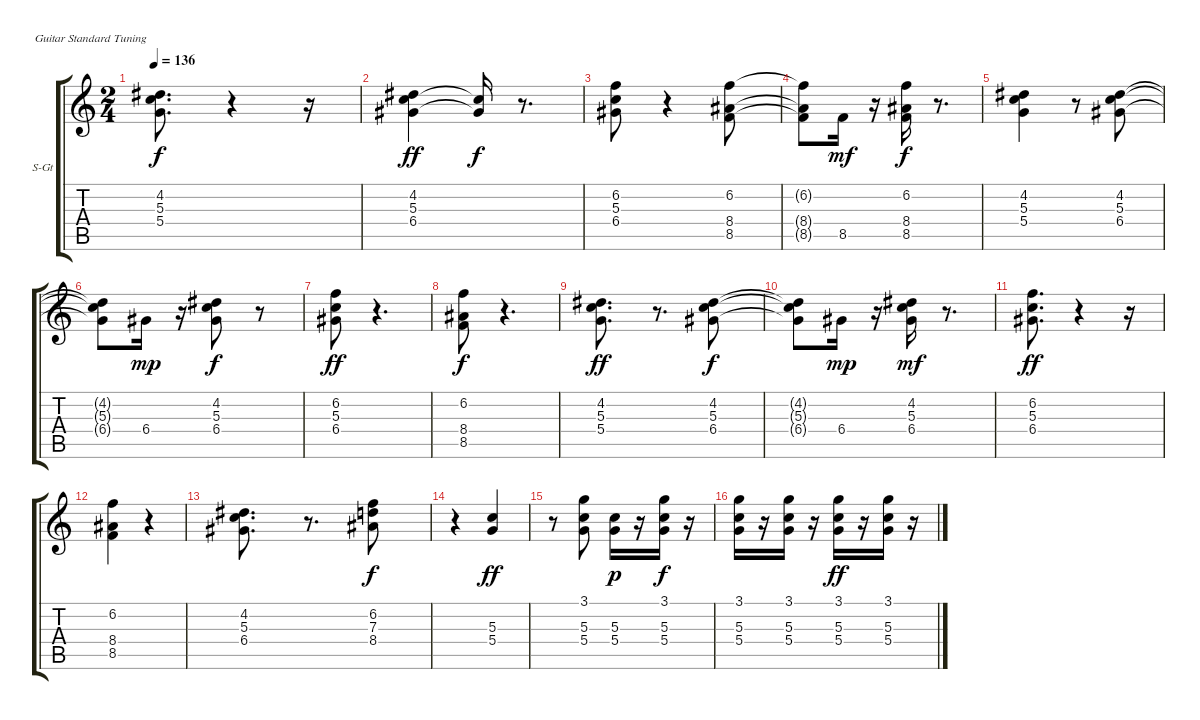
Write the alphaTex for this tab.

\bracketExtendMode groupsimilarinstruments
\firstSystemTrackNameOrientation horizontal
\otherSystemsTrackNameOrientation horizontal
\track ("swing" "S-Gt") {solo instrument stringensemble2}
\staff {score tabs}
\tuning (E4 B3 G3 D3 A2 E2)
\displaytranspose 12
\ts (2 4)
\tempo 136
\clef g2
\ks c
(4.2 5.3 5.4).8{d dy f} r.4 r.16 |
(4.2 5.3 6.4).4{dy ff} (5.3{t} 6.4{t}).16{dy f} r.8{d} |
(6.2 5.3 6.4).8 r.4 (6.2 8.4 8.5).8 |
(6.2{t} 8.4{t} 8.5{t}).8 8.5.16{dy mf} r.16 (6.2 8.4 8.5).16{dy f} r.8{d} |
(4.2 5.3 5.4).4 r.8 (4.2 5.3 6.4).8 |
(4.2{t} 5.3{t} 6.4{t}).8 6.4.16{dy mp} r.16 (4.2 5.3 6.4).8{dy f} r.8 |
(6.2 5.3 6.4).8{dy ff} r.4{d} |
(6.2 8.4 8.5).8{dy f} r.4{d} |
(4.2 5.3 5.4).8{d dy ff} r.8{d} (4.2 5.3 6.4).8{dy f} |
(4.2{t} 5.3{t} 6.4{t}).8 6.4.16{dy mp} r.16 (4.2 5.3 6.4).16{dy mf} r.8{d} |
(6.2 5.3 6.4).8{d dy ff} r.4 r.16 |
(6.2 8.4 8.5).4 r.4 |
(4.2 5.3 6.4).8{d} r.8{d} (6.2 7.3 8.4).8{dy f} |
r.4 (5.3 5.4).4{dy ff} |
r.8 (3.1 5.3 5.4).8 (5.3 5.4).16{dy p} r.16 (3.1 5.3 5.4).16{dy f} r.16 |
(3.1 5.3 5.4).16 r.16 (3.1 5.3 5.4).16 r.16 (3.1 5.3 5.4).16{dy ff} r.16 (3.1 5.3 5.4).16 r.16
